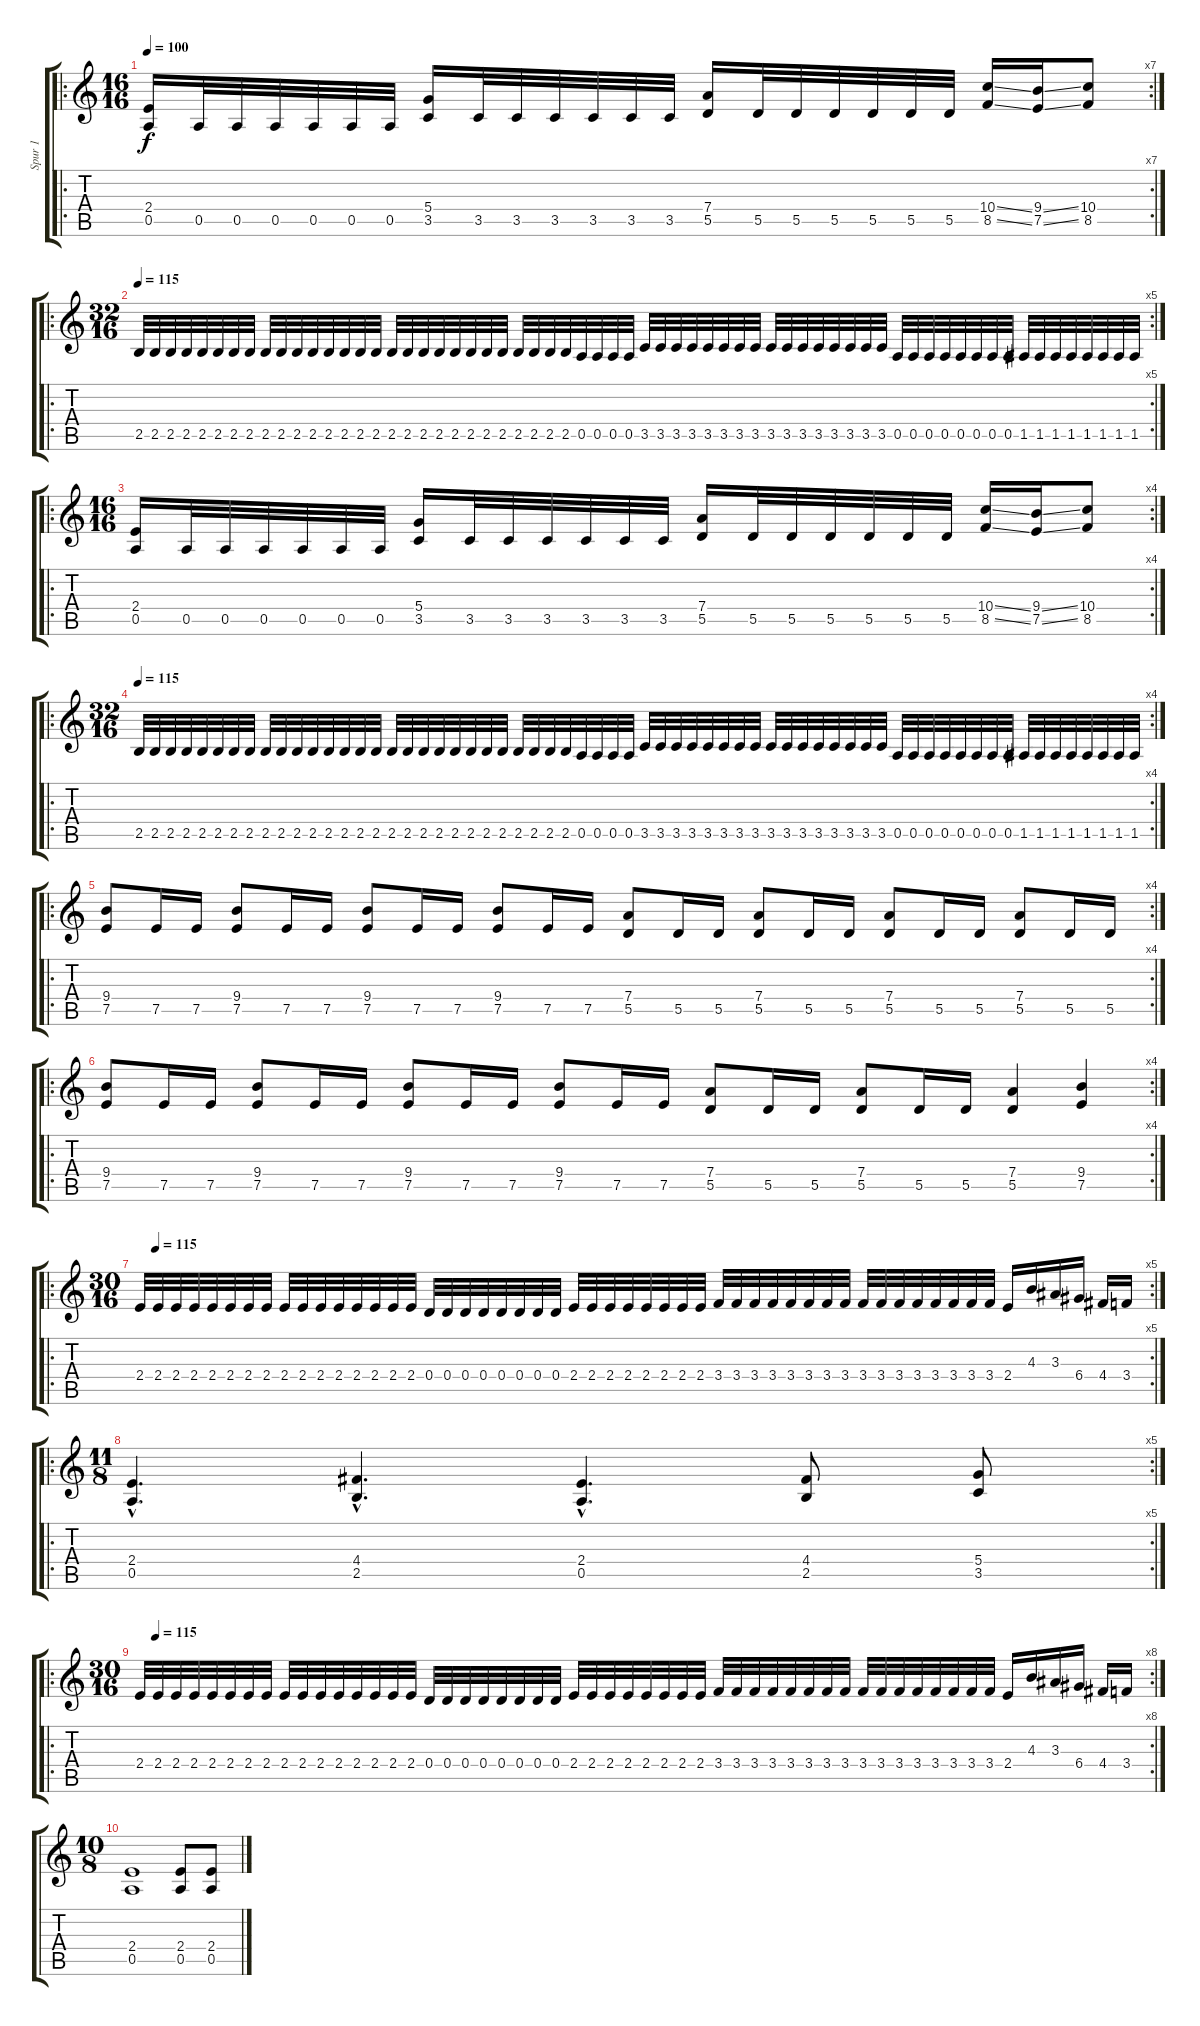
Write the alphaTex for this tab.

\track ("Spur 1" "Spur 1") {instrument distortionguitar}
\staff {score tabs}
\tuning (E4 B3 G3 D3 A2 E2) {hide}
\ro
\rc 7
\ts (16 16)
\tempo 100
\clef g2
\ks c
(2.4 0.5).16{dy f instrument distortionguitar} 0.5.32 0.5.32 0.5.32 0.5.32 0.5.32 0.5.32 (5.4 3.5).16 3.5.32 3.5.32 3.5.32 3.5.32 3.5.32 3.5.32 (7.4 5.5).16 5.5.32 5.5.32 5.5.32 5.5.32 5.5.32 5.5.32 (10.4{ss} 8.5{ss}).16 (9.4{ss} 7.5{ss}).16 (10.4 8.5).8 |
\ro
\rc 5
\ts (32 16)
\tempo 115
2.5.32 2.5.32 2.5.32 2.5.32 2.5.32 2.5.32 2.5.32 2.5.32 2.5.32 2.5.32 2.5.32 2.5.32 2.5.32 2.5.32 2.5.32 2.5.32 2.5.32 2.5.32 2.5.32 2.5.32 2.5.32 2.5.32 2.5.32 2.5.32 2.5.32 2.5.32 2.5.32 2.5.32 0.5.32 0.5.32 0.5.32 0.5.32 3.5.32 3.5.32 3.5.32 3.5.32 3.5.32 3.5.32 3.5.32 3.5.32 3.5.32 3.5.32 3.5.32 3.5.32 3.5.32 3.5.32 3.5.32 3.5.32 0.5.32 0.5.32 0.5.32 0.5.32 0.5.32 0.5.32 0.5.32 0.5.32 1.5.32 1.5.32 1.5.32 1.5.32 1.5.32 1.5.32 1.5.32 1.5.32 |
\ro
\rc 4
\ts (16 16)
(2.4 0.5).16 0.5.32 0.5.32 0.5.32 0.5.32 0.5.32 0.5.32 (5.4 3.5).16 3.5.32 3.5.32 3.5.32 3.5.32 3.5.32 3.5.32 (7.4 5.5).16 5.5.32 5.5.32 5.5.32 5.5.32 5.5.32 5.5.32 (10.4{ss} 8.5{ss}).16 (9.4{ss} 7.5{ss}).16 (10.4 8.5).8 |
\ro
\rc 4
\ts (32 16)
\tempo 115
2.5.32 2.5.32 2.5.32 2.5.32 2.5.32 2.5.32 2.5.32 2.5.32 2.5.32 2.5.32 2.5.32 2.5.32 2.5.32 2.5.32 2.5.32 2.5.32 2.5.32 2.5.32 2.5.32 2.5.32 2.5.32 2.5.32 2.5.32 2.5.32 2.5.32 2.5.32 2.5.32 2.5.32 0.5.32 0.5.32 0.5.32 0.5.32 3.5.32 3.5.32 3.5.32 3.5.32 3.5.32 3.5.32 3.5.32 3.5.32 3.5.32 3.5.32 3.5.32 3.5.32 3.5.32 3.5.32 3.5.32 3.5.32 0.5.32 0.5.32 0.5.32 0.5.32 0.5.32 0.5.32 0.5.32 0.5.32 1.5.32 1.5.32 1.5.32 1.5.32 1.5.32 1.5.32 1.5.32 1.5.32 |
\ro
\rc 4
(9.4 7.5).8 7.5.16 7.5.16 (9.4 7.5).8 7.5.16 7.5.16 (9.4 7.5).8 7.5.16 7.5.16 (9.4 7.5).8 7.5.16 7.5.16 (7.4 5.5).8 5.5.16 5.5.16 (7.4 5.5).8 5.5.16 5.5.16 (7.4 5.5).8 5.5.16 5.5.16 (7.4 5.5).8 5.5.16 5.5.16 |
\ro
\rc 4
(9.4 7.5).8 7.5.16 7.5.16 (9.4 7.5).8 7.5.16 7.5.16 (9.4 7.5).8 7.5.16 7.5.16 (9.4 7.5).8 7.5.16 7.5.16 (7.4 5.5).8 5.5.16 5.5.16 (7.4 5.5).8 5.5.16 5.5.16 (7.4 5.5).4 (9.4 7.5).4 |
\ro
\rc 5
\ts (30 16)
\tempo (115 0.016666666666666666)
2.4.32 2.4.32 2.4.32 2.4.32 2.4.32 2.4.32 2.4.32 2.4.32 2.4.32 2.4.32 2.4.32 2.4.32 2.4.32 2.4.32 2.4.32 2.4.32 0.4.32 0.4.32 0.4.32 0.4.32 0.4.32 0.4.32 0.4.32 0.4.32 2.4.32 2.4.32 2.4.32 2.4.32 2.4.32 2.4.32 2.4.32 2.4.32 3.4.32 3.4.32 3.4.32 3.4.32 3.4.32 3.4.32 3.4.32 3.4.32 3.4.32 3.4.32 3.4.32 3.4.32 3.4.32 3.4.32 3.4.32 3.4.32 2.4.16 4.3.16 3.3.16 6.4.16 4.4.16 3.4.16 |
\ro
\rc 5
\ts (11 8)
(2.4{hac} 0.5{hac}).4{d} (4.4{hac} 2.5{hac}).4{d} (2.4{hac} 0.5{hac}).4{d} (4.4 2.5).8 (5.4 3.5).8 |
\ro
\rc 8
\ts (30 16)
\tempo (115 0.016666666666666666)
2.4.32 2.4.32 2.4.32 2.4.32 2.4.32 2.4.32 2.4.32 2.4.32 2.4.32 2.4.32 2.4.32 2.4.32 2.4.32 2.4.32 2.4.32 2.4.32 0.4.32 0.4.32 0.4.32 0.4.32 0.4.32 0.4.32 0.4.32 0.4.32 2.4.32 2.4.32 2.4.32 2.4.32 2.4.32 2.4.32 2.4.32 2.4.32 3.4.32 3.4.32 3.4.32 3.4.32 3.4.32 3.4.32 3.4.32 3.4.32 3.4.32 3.4.32 3.4.32 3.4.32 3.4.32 3.4.32 3.4.32 3.4.32 2.4.16 4.3.16 3.3.16 6.4.16 4.4.16 3.4.16 |
\ts (10 8)
(2.4 0.5).1 (2.4 0.5).8 (2.4 0.5).8
